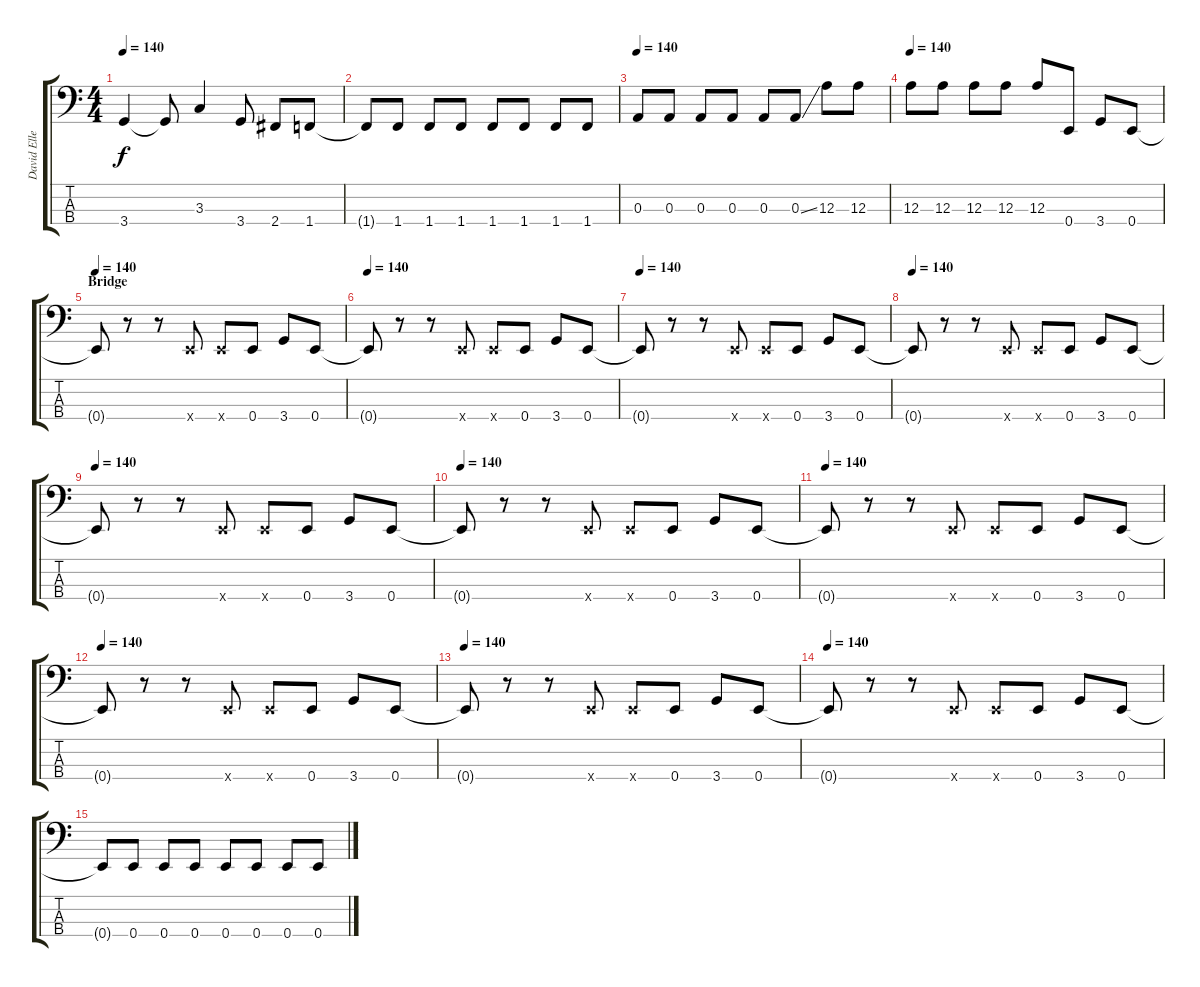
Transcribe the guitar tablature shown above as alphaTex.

\track ("David Ellefson" "David Elle") {instrument electricbassfinger}
\staff {score tabs}
\tuning (G2 D2 A1 E1) {hide}
\ts (4 4)
\tempo 140
\clef f4
\ks c
3.4.4{dy f} 3.4{t}.8 3.3.4 3.4.8 2.4.8 1.4.8 |
1.4{t}.8 1.4.8 1.4.8 1.4.8 1.4.8 1.4.8 1.4.8 1.4.8 |
\tempo 140
0.3.8 0.3.8 0.3.8 0.3.8 0.3.8 0.3{ss}.8 12.3.8 12.3.8 |
\tempo 140
12.3.8 12.3.8 12.3.8 12.3.8 12.3.8 0.4.8 3.4.8 0.4.8 |
\section ("" "Bridge")
\tempo 140
0.4{t}.8 r.8 r.8 0.4{x}.8 0.4{x}.8 0.4.8 3.4.8 0.4.8 |
\tempo 140
0.4{t}.8 r.8 r.8 0.4{x}.8 0.4{x}.8 0.4.8 3.4.8 0.4.8 |
\tempo 140
0.4{t}.8 r.8 r.8 0.4{x}.8 0.4{x}.8 0.4.8 3.4.8 0.4.8 |
\tempo 140
0.4{t}.8 r.8 r.8 0.4{x}.8 0.4{x}.8 0.4.8 3.4.8 0.4.8 |
\tempo 140
0.4{t}.8 r.8 r.8 0.4{x}.8 0.4{x}.8 0.4.8 3.4.8 0.4.8 |
\tempo 140
0.4{t}.8 r.8 r.8 0.4{x}.8 0.4{x}.8 0.4.8 3.4.8 0.4.8 |
\tempo 140
0.4{t}.8 r.8 r.8 0.4{x}.8 0.4{x}.8 0.4.8 3.4.8 0.4.8 |
\tempo 140
0.4{t}.8 r.8 r.8 0.4{x}.8 0.4{x}.8 0.4.8 3.4.8 0.4.8 |
\tempo 140
0.4{t}.8 r.8 r.8 0.4{x}.8 0.4{x}.8 0.4.8 3.4.8 0.4.8 |
\tempo 140
0.4{t}.8 r.8 r.8 0.4{x}.8 0.4{x}.8 0.4.8 3.4.8 0.4.8 |
0.4{t}.8 0.4.8 0.4.8 0.4.8 0.4.8 0.4.8 0.4.8 0.4.8
